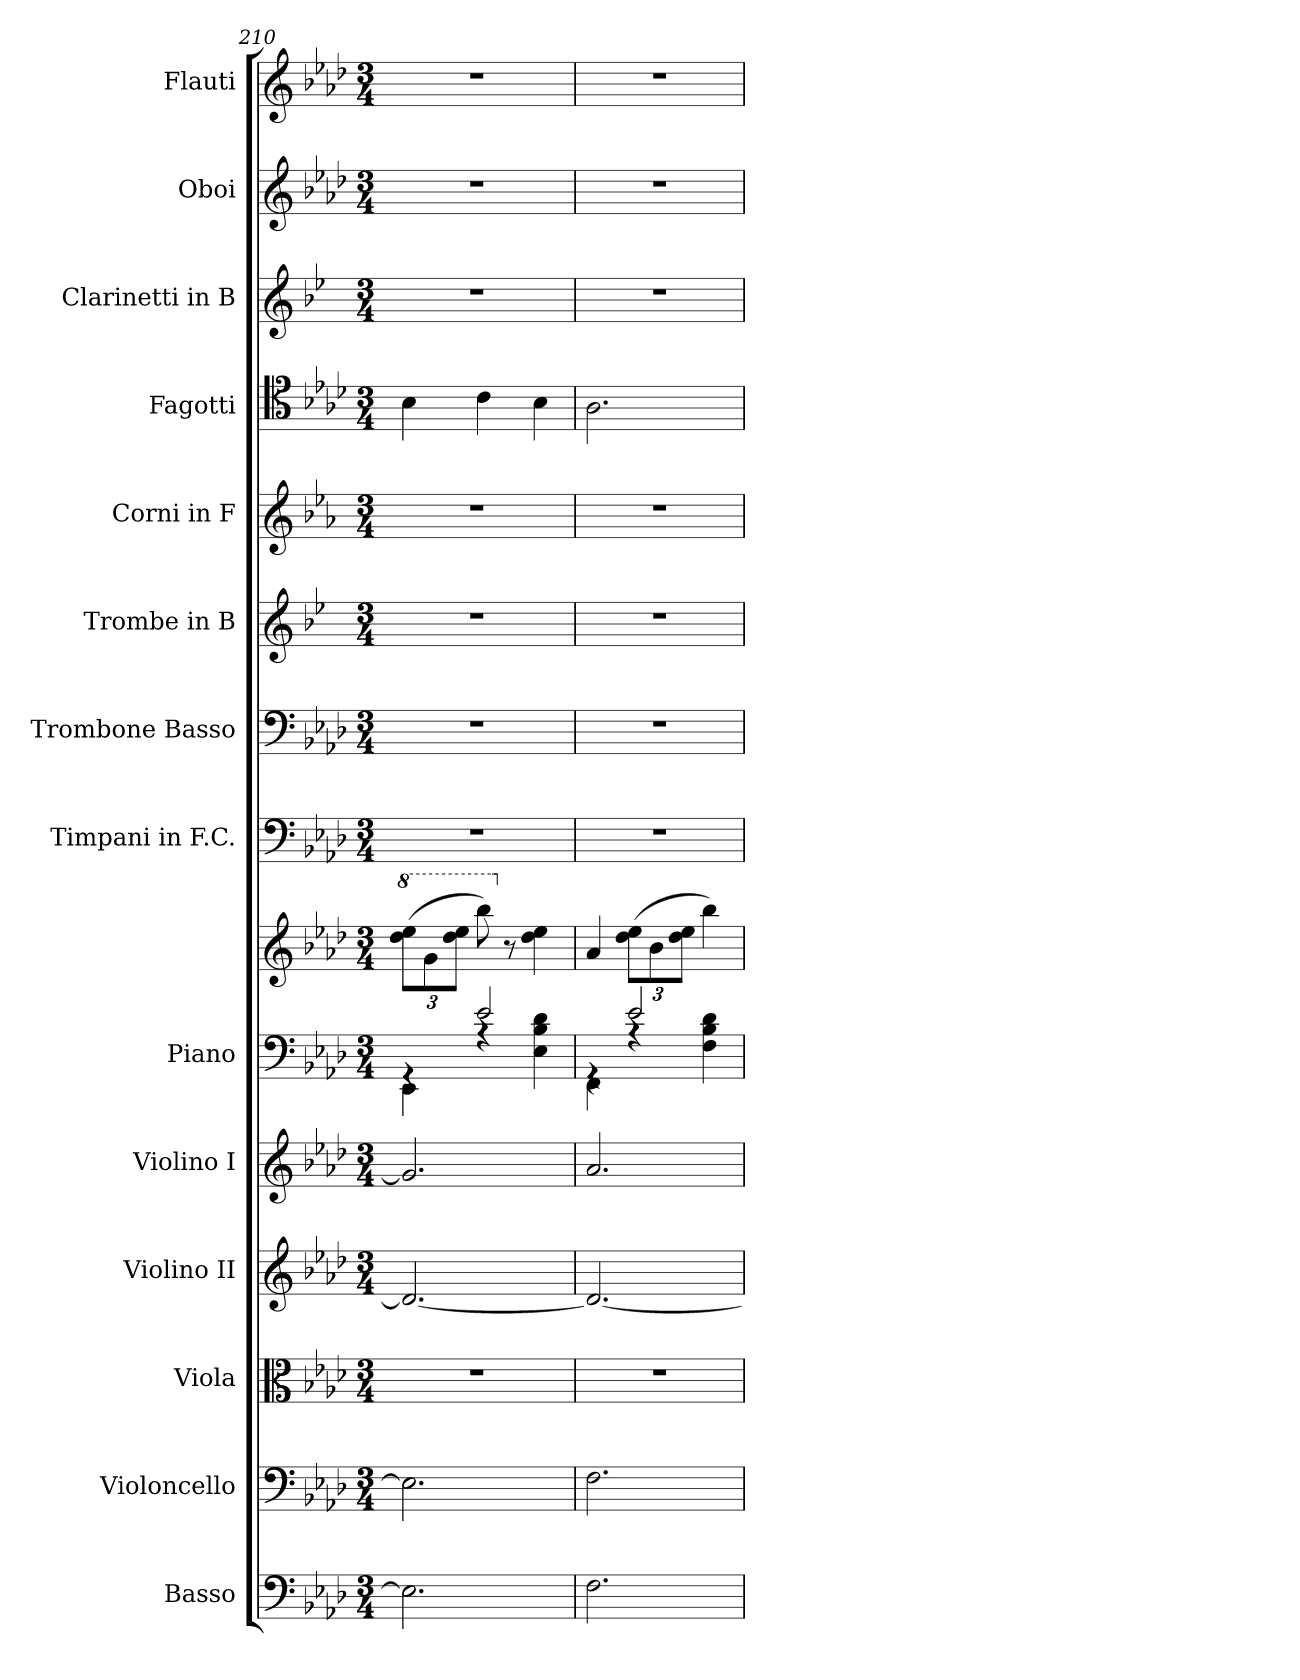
**kern	**kern	**kern	**kern	**kern	**kern	**kern	**kern	**kern	**kern	**kern	**kern	**kern	**kern	**kern
*part14	*part13	*part12	*part11	*part10	*part9	*part9	*part8	*part7	*part6	*part5	*part4	*part3	*part2	*part1
*staff15	*staff14	*staff13	*staff12	*staff11	*staff10	*staff9	*staff8	*staff7	*staff6	*staff5	*staff4	*staff3	*staff2	*staff1
*I"Basso	*I"Violoncello	*I"Viola	*I"Violino II	*I"Violino I	*I"Piano	*	*I"Timpani in F.C.	*I"Trombone Basso	*I"Trombe in B	*I"Corni in F	*I"Fagotti	*I"Clarinetti in B	*I"Oboi	*I"Flauti
*	*	*	*	*	*I'Pno.	*	*I'Timp.	*	*	*	*	*	*I'Ob.	*I'Fl.
*clefF4	*clefF4	*clefC3	*clefG2	*clefG2	*clefF4	*clefG2	*clefF4	*clefF4	*clefG2	*clefG2	*clefC4	*clefG2	*clefG2	*clefG2
*ITrd7c12	*	*	*	*	*	*	*	*	*ITrd1c2	*ITrd4c7	*	*ITrd1c2	*	*
*k[b-e-a-d-]	*k[b-e-a-d-]	*k[b-e-a-d-]	*k[b-e-a-d-]	*k[b-e-a-d-]	*k[b-e-a-d-]	*k[b-e-a-d-]	*k[b-e-a-d-]	*k[b-e-a-d-]	*k[b-e-a-d-]	*k[b-e-a-d-]	*k[b-e-a-d-]	*k[b-e-a-d-]	*k[b-e-a-d-]	*k[b-e-a-d-]
*M3/4	*M3/4	*M3/4	*M3/4	*M3/4	*M3/4	*M3/4	*M3/4	*M3/4	*M3/4	*M3/4	*M3/4	*M3/4	*M3/4	*M3/4
=210	=210	=210	=210	=210	=210	=210	=210	=210	=210	=210	=210	=210	=210	=210
*	*	*	*	*	*^	*	*	*	*	*	*	*	*	*
*	*	*	*	*	*	*	*8va	*	*	*	*	*	*	*	*
*	*	*	*	*	*	*	*Xbrackettup	*	*	*	*	*	*	*	*
2.EE-\]	2.E-\]	2.r	2.d-/_	2.g/]	4rGG	4EE-\	(>12ddd-\ 12eee-\L	2.r	2.r	2.r	2.r	4B-\	2.r	2.r	2.r
.	.	.	.	.	.	.	12gg\	.	.	.	.	.	.	.	.
.	.	.	.	.	.	.	12ddd-\ 12eee-\J	.	.	.	.	.	.	.	.
.	.	.	.	.	2e-/	4rA	8bbb-\)	.	.	.	.	4c\	.	.	.
*	*	*	*	*	*	*	*X8va	*	*	*	*	*	*	*	*
.	.	.	.	.	.	.	8r	.	.	.	.	.	.	.	.
.	.	.	.	.	.	4E-\ 4B-\ 4d-\	4dd-\ 4ee-\	.	.	.	.	4B-\	.	.	.
=211	=211	=211	=211	=211	=211	=211	=211	=211	=211	=211	=211	=211	=211	=211	=211
2.FF\	2.F\	2.r	2.d-/_	2.a-/	4rGG	4FF\	4a-/	2.r	2.r	2.r	2.r	2.A-\	2.r	2.r	2.r
.	.	.	.	.	2e-/	4rA	(>12dd-\ 12ee-\L	.	.	.	.	.	.	.	.
.	.	.	.	.	.	.	12b-\	.	.	.	.	.	.	.	.
.	.	.	.	.	.	.	12dd-\ 12ee-\J	.	.	.	.	.	.	.	.
.	.	.	.	.	.	4F\ 4B-\ 4d-\	4bb-\)	.	.	.	.	.	.	.	.
*	*	*	*	*	*v	*v	*	*	*	*	*	*	*	*	*
=	=	=	=	=	=	=	=	=	=	=	=	=	=	=
*-	*-	*-	*-	*-	*-	*-	*-	*-	*-	*-	*-	*-	*-	*-
